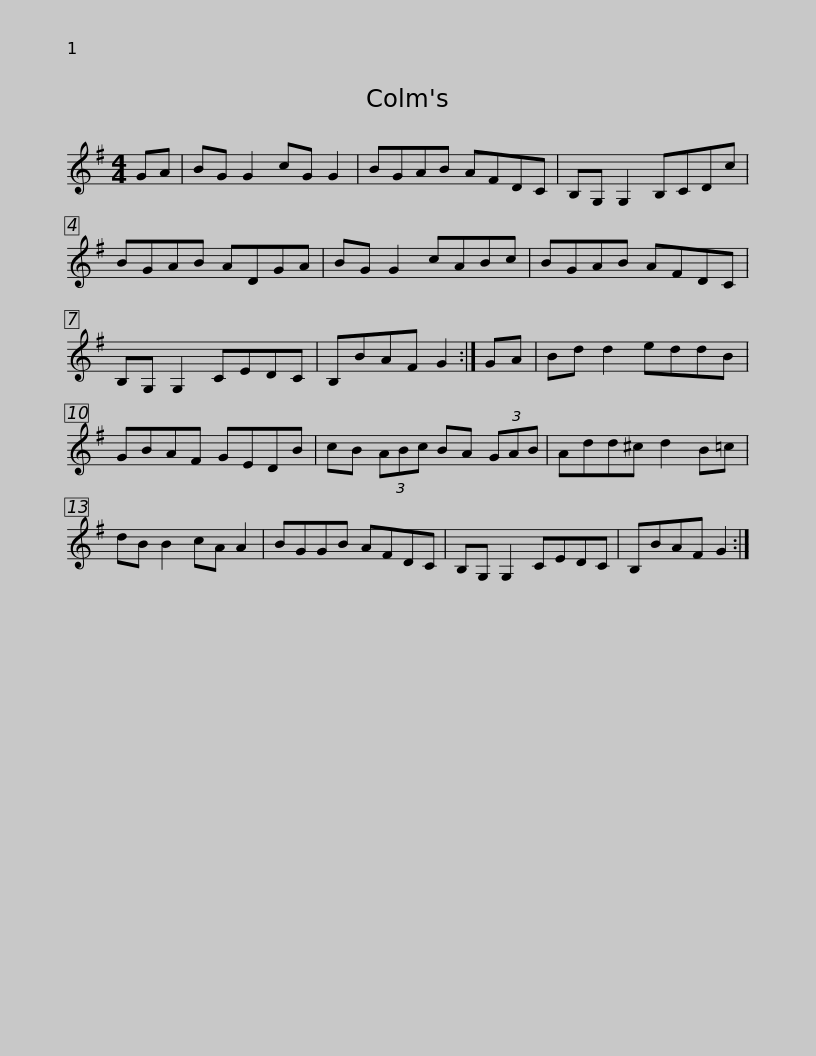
X:1
L:1/8
M:4/4
I:linebreak $
K:G
V:1 treble
V:1
 GA | BG G2 cG G2 | BGAB AFDC | B,G, G,2 B,CDc | BGAB ADGA | %5
 BG G2 cABc |$ BGAB AFDC | B,G, G,2 CEDC | B,BAF G2 :| GA | %10
 Bd d2 eddB | GBAF GEDB |$ cB (3ABc BA (3GAB | Add^c d2 B=c | dB B2 cA A2 | %15
 BGGB AFDC | B,G, G,2 CEDC |$ B,BAF G2 :| %18
